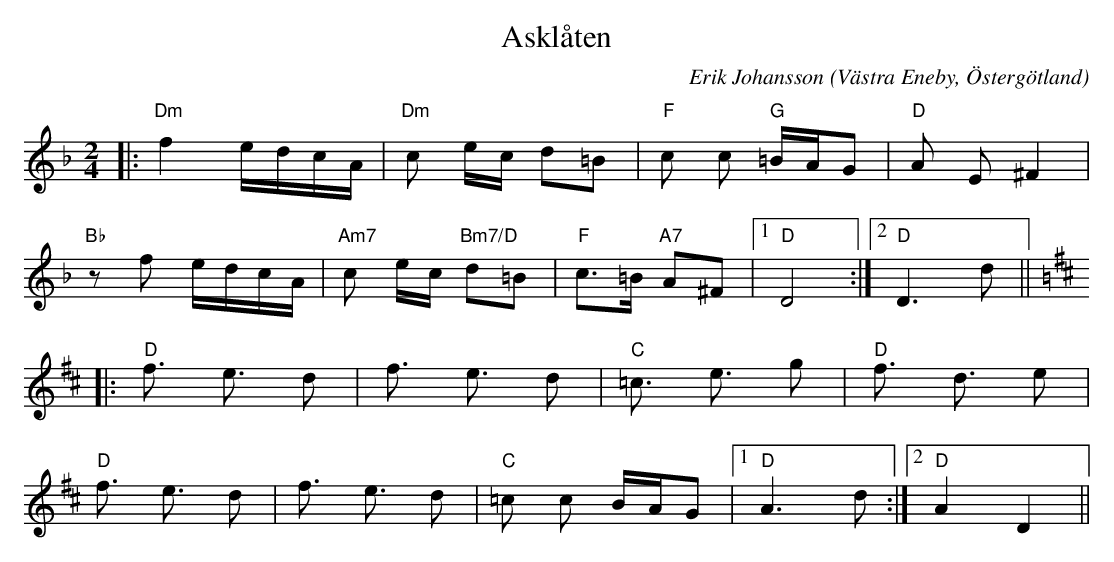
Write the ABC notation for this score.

X:1
T:Asklåten
C:Erik Johansson
O:Västra Eneby, Östergötland
Q:90
M:2/4
L:1/8
K:Dm
|:"Dm"f2 e/d/c/A/ |"Dm"c e/c/ d=B| "F" c c "G" =B/A/G | "D" A E ^F2 |
"Bb" zf e/d/c/A/ |"Am7"c e/c/ "Bm7/D"d=B| "F" c>=B  "A7" A^F |1 "D" D4 :|2 "D" D3d ||
K:D
|:"D" f3/2 e3/2 d |f3/2 e3/2 d| "C" =c3/2 e3/2 g| "D" f3/2 d3/2 e |
"D" f3/2 e3/2 d |f3/2 e3/2 d| "C"=c c  B/A/G  |1 "D" A3  d:|2 "D" A2 D2||
